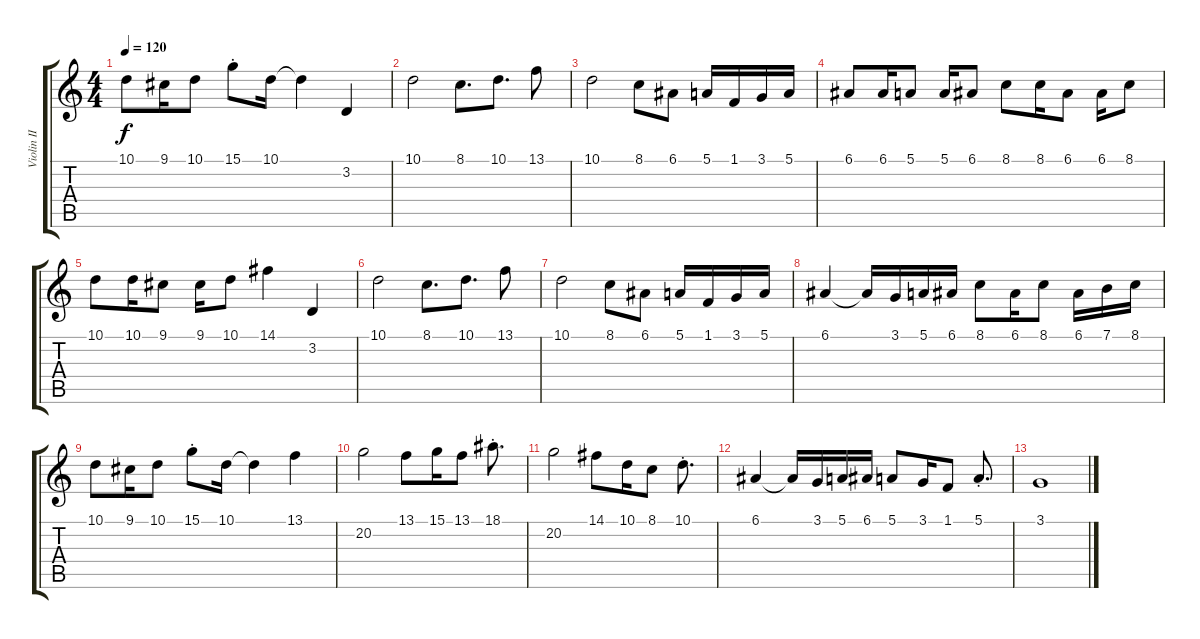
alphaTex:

\track ("Violin II" "Violin II") {instrument violin}
\staff {score tabs}
\tuning (E4 B3 G3 D3 A2 E2) {hide}
\ts (4 4)
\tempo 120
\clef g2
\ks c
10.1.8{dy f} 9.1.16 10.1.8 15.1{st}.8 10.1.16 10.1{t}.4 3.2.4 |
10.1.2 8.1.8{d} 10.1.8{d} 13.1.8 |
10.1.2 8.1.8 6.1.8 5.1.16 1.1.16 3.1.16 5.1.16 |
6.1.8 6.1.16 5.1.8 5.1.16 6.1.8 8.1.8 8.1.16 6.1.8 6.1.16 8.1.8 |
10.1.8 10.1.16 9.1.8 9.1.16 10.1.8 14.1.4 3.2.4 |
10.1.2 8.1.8{d} 10.1.8{d} 13.1.8 |
10.1.2 8.1.8 6.1.8 5.1.16 1.1.16 3.1.16 5.1.16 |
6.1.4 6.1{t}.16 3.1.16 5.1.16 6.1.16 8.1.8 6.1.16 8.1.8 6.1.16 7.1.16 8.1.16 |
10.1.8 9.1.16 10.1.8 15.1{st}.8 10.1.16 10.1{t}.4 13.1.4 |
20.2.2 13.1.8 15.1.16 13.1.8 18.1{st}.8{d} |
20.2.2 14.1.8 10.1.16 8.1.8 10.1{st}.8{d} |
6.1.4 6.1{t}.16 3.1.16 5.1.16 6.1.16 5.1.8 3.1.16 1.1.8 5.1{st}.8{d} |
3.1.1{volume 8}
